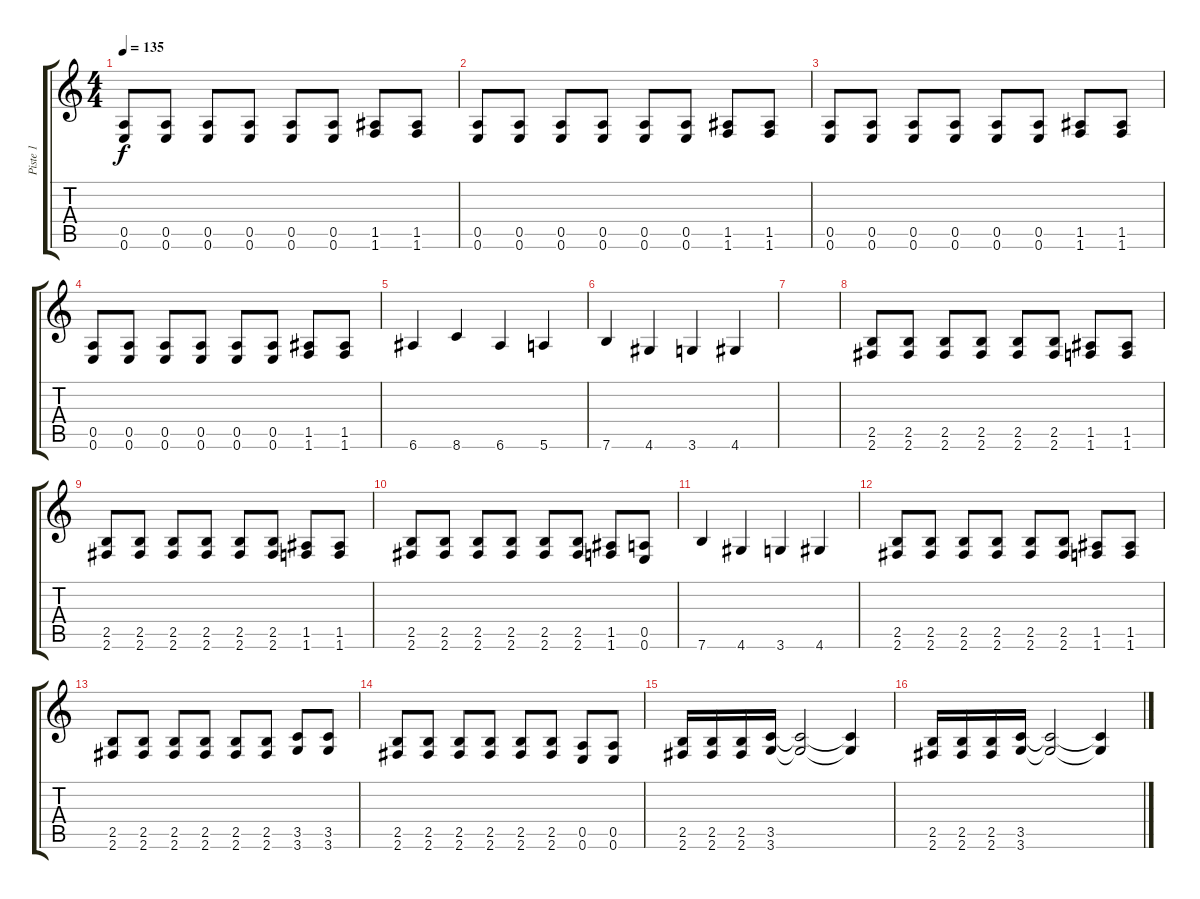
\track ("Piste 1" "Piste 1") {instrument distortionguitar}
\staff {score tabs}
\tuning (E4 B3 G3 D3 A2 E2) {hide}
\ts (4 4)
\tempo 135
\clef g2
\ks c
(0.5 0.6).8{dy f} (0.5 0.6).8 (0.5 0.6).8 (0.5 0.6).8 (0.5 0.6).8 (0.5 0.6).8 (1.5 1.6).8 (1.5 1.6).8 |
(0.5 0.6).8 (0.5 0.6).8 (0.5 0.6).8 (0.5 0.6).8 (0.5 0.6).8 (0.5 0.6).8 (1.5 1.6).8 (1.5 1.6).8 |
(0.5 0.6).8 (0.5 0.6).8 (0.5 0.6).8 (0.5 0.6).8 (0.5 0.6).8 (0.5 0.6).8 (1.5 1.6).8 (1.5 1.6).8 |
(0.5 0.6).8 (0.5 0.6).8 (0.5 0.6).8 (0.5 0.6).8 (0.5 0.6).8 (0.5 0.6).8 (1.5 1.6).8 (1.5 1.6).8 |
6.6.4 8.6.4 6.6.4 5.6.4 |
7.6.4 4.6.4 3.6.4 4.6.4 |
|
(2.5 2.6).8 (2.5 2.6).8 (2.5 2.6).8 (2.5 2.6).8 (2.5 2.6).8 (2.5 2.6).8 (1.5 1.6).8 (1.5 1.6).8 |
(2.5 2.6).8 (2.5 2.6).8 (2.5 2.6).8 (2.5 2.6).8 (2.5 2.6).8 (2.5 2.6).8 (1.5 1.6).8 (1.5 1.6).8 |
(2.5 2.6).8 (2.5 2.6).8 (2.5 2.6).8 (2.5 2.6).8 (2.5 2.6).8 (2.5 2.6).8 (1.5 1.6).8 (0.5 0.6).8 |
7.6.4 4.6.4 3.6.4 4.6.4 |
(2.5 2.6).8 (2.5 2.6).8 (2.5 2.6).8 (2.5 2.6).8 (2.5 2.6).8 (2.5 2.6).8 (1.5 1.6).8 (1.5 1.6).8 |
(2.5 2.6).8 (2.5 2.6).8 (2.5 2.6).8 (2.5 2.6).8 (2.5 2.6).8 (2.5 2.6).8 (3.5 3.6).8 (3.5 3.6).8 |
(2.5 2.6).8 (2.5 2.6).8 (2.5 2.6).8 (2.5 2.6).8 (2.5 2.6).8 (2.5 2.6).8 (0.5 0.6).8 (0.5 0.6).8 |
(2.5 2.6).16 (2.5 2.6).16 (2.5 2.6).16 (3.5 3.6).16 (3.5{t} 3.6{t}).2 (3.5{t} 3.6{t}).4 |
(2.5 2.6).16 (2.5 2.6).16 (2.5 2.6).16 (3.5 3.6).16 (3.5{t} 3.6{t}).2 (3.5{t} 3.6{t}).4
